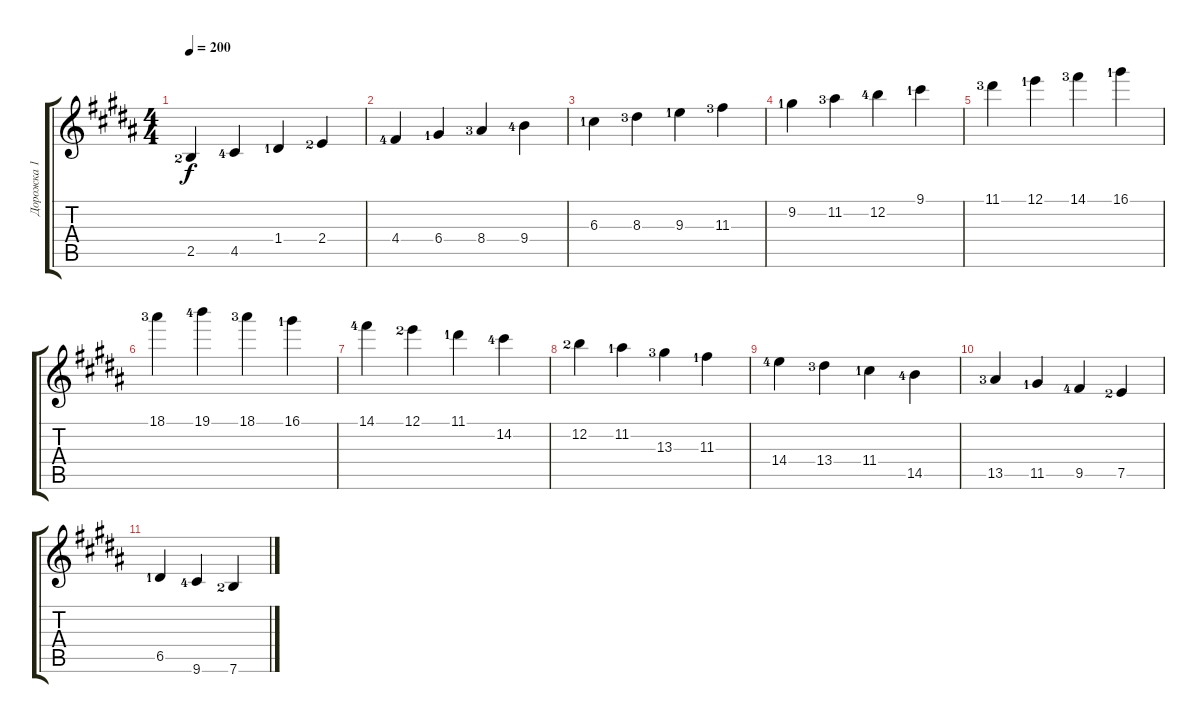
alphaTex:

\track ("Дорожка 1" "Дорожка 1") {instrument acousticguitarnylon}
\staff {score tabs}
\tuning (E4 B3 G3 D3 A2 E2) {hide}
\ts (4 4)
\tempo 200
\clef g2
\ks b
2.5{lf 3}.4{dy f instrument acousticguitarnylon} 4.5{lf 5}.4 1.4{lf 2}.4 2.4{lf 3}.4 |
4.4{lf 5}.4 6.4{lf 2}.4 8.4{lf 4}.4 9.4{lf 5}.4 |
6.3{lf 2}.4 8.3{lf 4}.4 9.3{lf 2}.4 11.3{lf 4}.4 |
9.2{lf 2}.4 11.2{lf 4}.4 12.2{lf 5}.4 9.1{lf 2}.4 |
11.1{lf 4}.4 12.1{lf 2}.4 14.1{lf 4}.4 16.1{lf 2}.4 |
18.1{lf 4}.4 19.1{lf 5}.4 18.1{lf 4}.4 16.1{lf 2}.4 |
14.1{lf 5}.4 12.1{lf 3}.4 11.1{lf 2}.4 14.2{lf 5}.4 |
12.2{lf 3}.4 11.2{lf 2}.4 13.3{lf 4}.4 11.3{lf 2}.4 |
14.4{lf 5}.4 13.4{lf 4}.4 11.4{lf 2}.4 14.5{lf 5}.4 |
13.5{lf 4}.4 11.5{lf 2}.4 9.5{lf 5}.4 7.5{lf 3}.4 |
6.5{lf 2}.4 9.6{lf 5}.4 7.6{lf 3}.4
